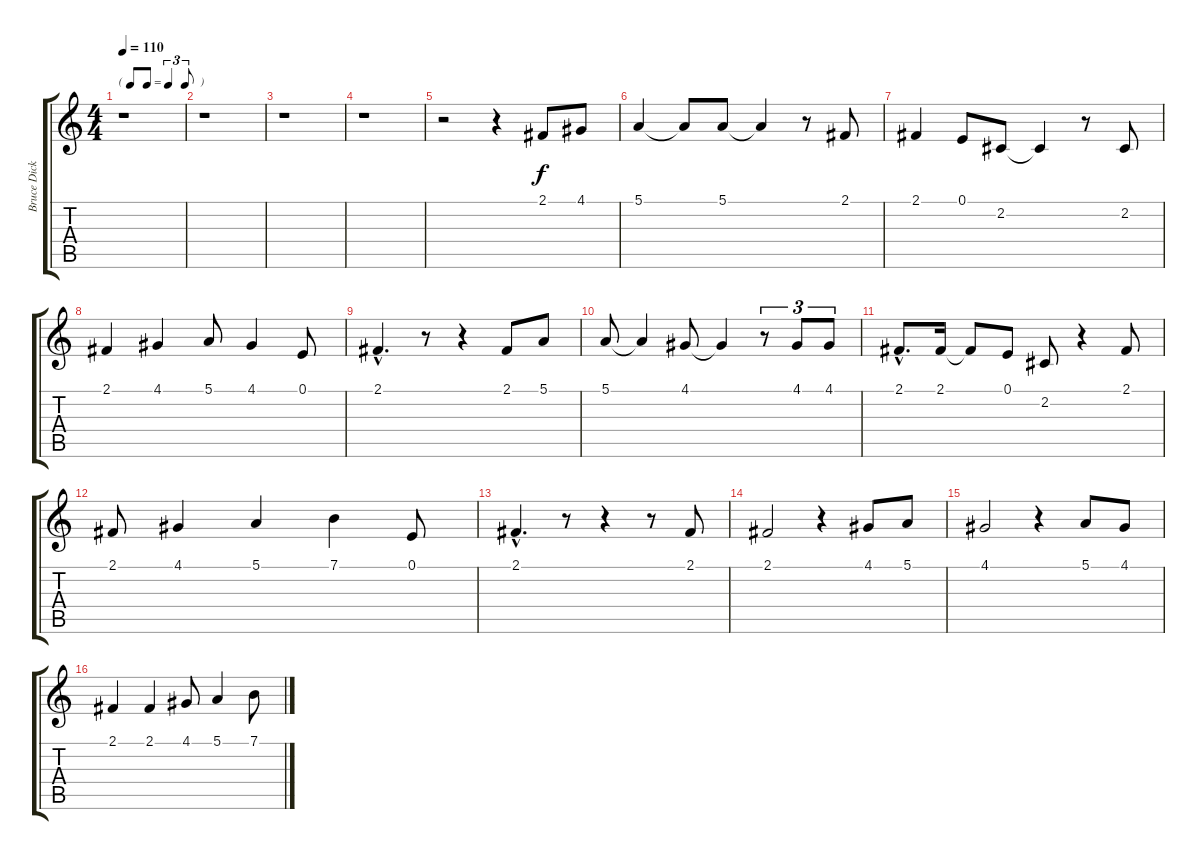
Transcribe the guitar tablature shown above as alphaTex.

\track ("Bruce Dickinson" "Bruce Dick") {instrument synthvoice}
\staff {score tabs}
\tuning (E4 B3 G3 D3 A2 E2) {hide}
\ts (4 4)
\tf triplet8th
\tempo 110
\clef g2
\ks c
r.1{dy f instrument synthvoice} |
r.1 |
r.1 |
r.1 |
r.2 r.4 2.1.8 4.1.8 |
5.1.4 5.1{t}.8 5.1.8 5.1{t}.4 r.8 2.1.8 |
2.1.4 0.1.8 2.2.8 2.2{t}.4 r.8 2.2.8 |
2.1.4 4.1.4 5.1.8 4.1.4 0.1.8 |
2.1{hac}.4{d} r.8 r.4 2.1.8 5.1.8 |
5.1.8 5.1{t}.4 4.1.8 4.1{t}.4 r.8{tu (3 2)} 4.1.8{tu (3 2)} 4.1.8{tu (3 2)} |
2.1{hac}.8{d} 2.1.16 2.1{t}.8 0.1.8 2.2.8 r.4 2.1.8 |
2.1.8 4.1.4 5.1.4 7.1.4 0.1.8 |
2.1{hac}.4{d} r.8 r.4 r.8 2.1.8 |
2.1.2 r.4 4.1.8 5.1.8 |
4.1.2 r.4 5.1.8 4.1.8 |
2.1.4 2.1.4 4.1.8 5.1.4 7.1.8
